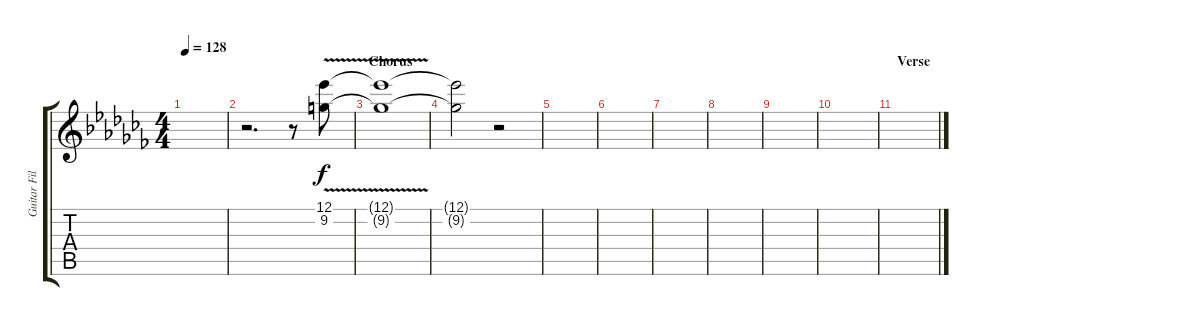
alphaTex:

\track ("Guitar Fills, Solo Rythms" "Guitar Fil") {instrument distortionguitar}
\staff {score tabs}
\tuning (Eb4 Bb3 Gb3 Db3 Ab2 Eb2) {hide}
\ts (4 4)
\tempo 128
\clef g2
\ks cb
|
r.2{d volume 7} r.8 (12.1{v} 9.2{v}).8{volume 16} |
\section ("" "Chorus")
(12.1{t} 9.2{t}).1{volume 2} |
(12.1{t} 9.2{t}).2 r.2 |
|
|
|
|
|
|
\section ("" "Verse")
